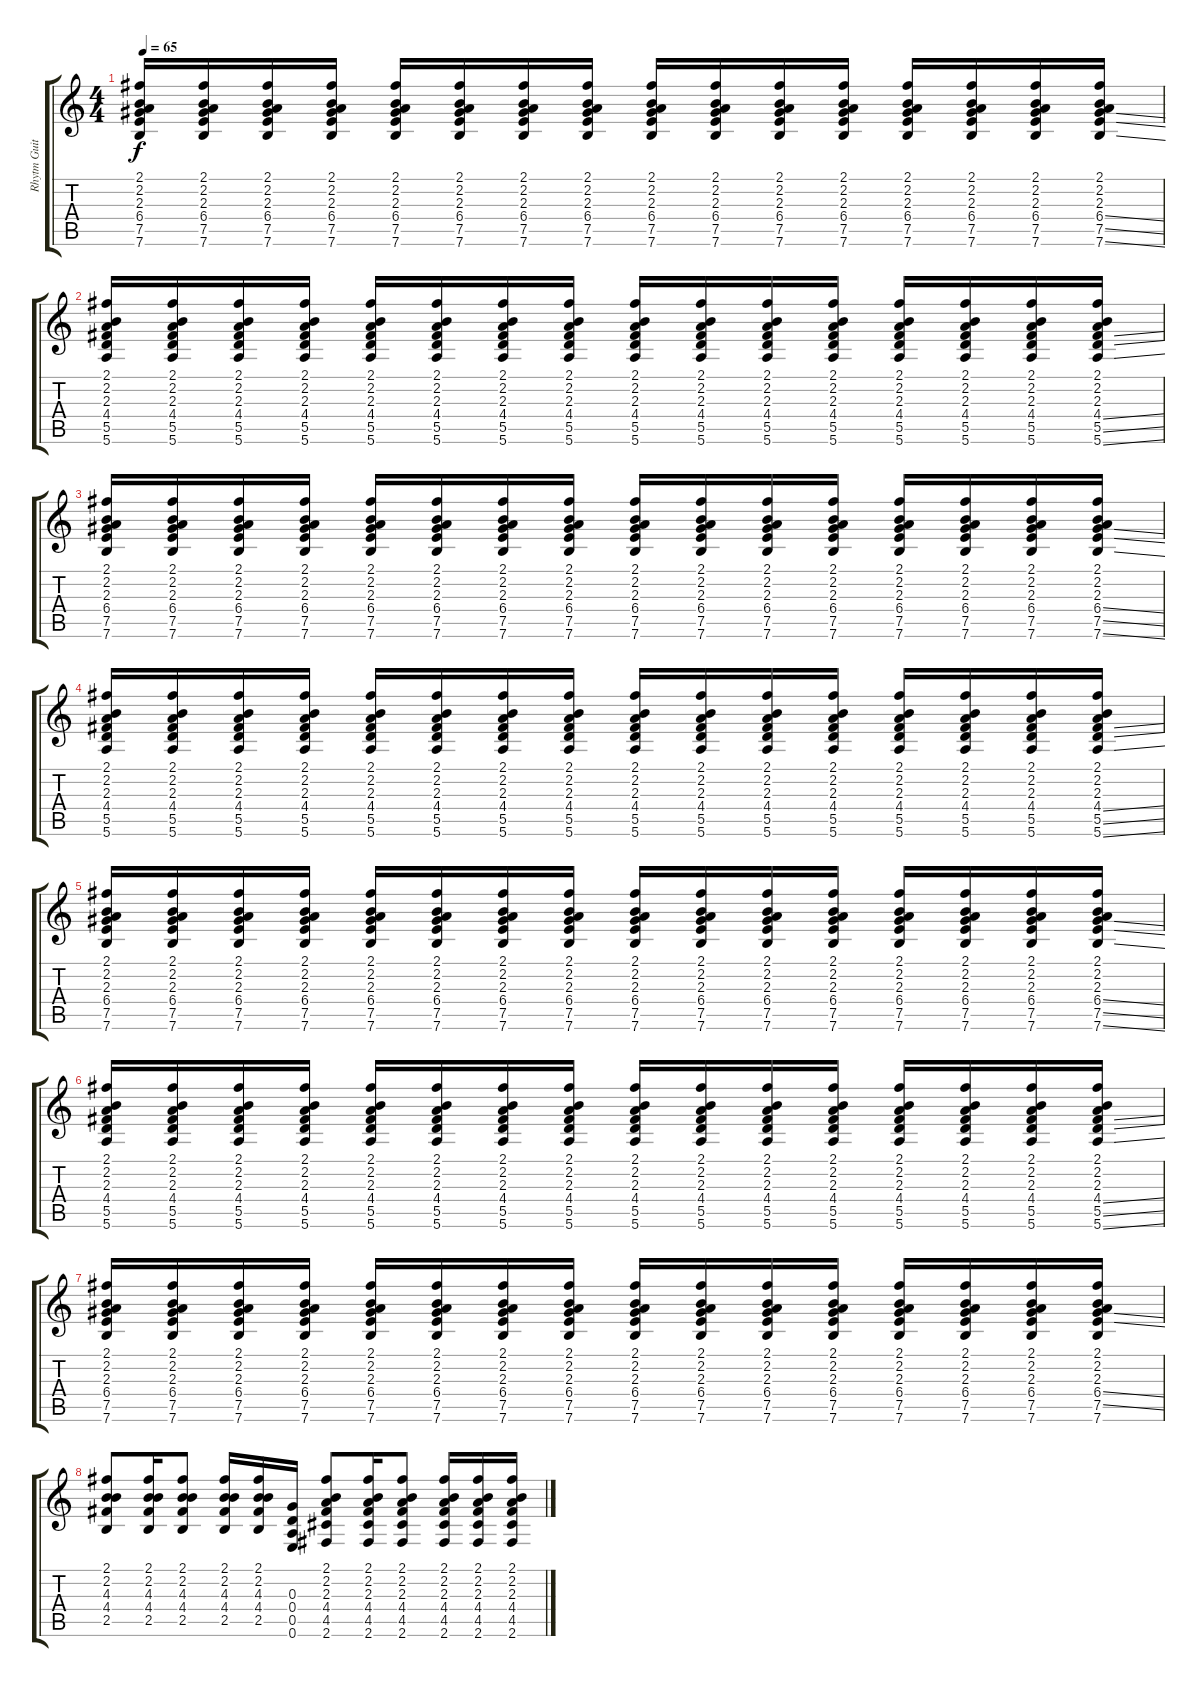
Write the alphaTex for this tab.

\track ("Rhytm Guitar" "Rhytm Guit") {instrument electricguitarclean}
\staff {score tabs}
\tuning (E4 A3 G3 D3 A2 E2) {hide}
\ts (4 4)
\tempo 65
\clef g2
\ks c
(2.1 2.2 2.3 6.4 7.5 7.6).16{dy f} (2.1 2.2 2.3 6.4 7.5 7.6).16 (2.1 2.2 2.3 6.4 7.5 7.6).16 (2.1 2.2 2.3 6.4 7.5 7.6).16 (2.1 2.2 2.3 6.4 7.5 7.6).16 (2.1 2.2 2.3 6.4 7.5 7.6).16 (2.1 2.2 2.3 6.4 7.5 7.6).16 (2.1 2.2 2.3 6.4 7.5 7.6).16 (2.1 2.2 2.3 6.4 7.5 7.6).16 (2.1 2.2 2.3 6.4 7.5 7.6).16 (2.1 2.2 2.3 6.4 7.5 7.6).16 (2.1 2.2 2.3 6.4 7.5 7.6).16 (2.1 2.2 2.3 6.4 7.5 7.6).16 (2.1 2.2 2.3 6.4 7.5 7.6).16 (2.1 2.2 2.3 6.4 7.5 7.6).16 (2.1 2.2 2.3 6.4{ss} 7.5{ss} 7.6{ss}).16 |
(2.1 2.2 2.3 4.4 5.5 5.6).16 (2.1 2.2 2.3 4.4 5.5 5.6).16 (2.1 2.2 2.3 4.4 5.5 5.6).16 (2.1 2.2 2.3 4.4 5.5 5.6).16 (2.1 2.2 2.3 4.4 5.5 5.6).16 (2.1 2.2 2.3 4.4 5.5 5.6).16 (2.1 2.2 2.3 4.4 5.5 5.6).16 (2.1 2.2 2.3 4.4 5.5 5.6).16 (2.1 2.2 2.3 4.4 5.5 5.6).16 (2.1 2.2 2.3 4.4 5.5 5.6).16 (2.1 2.2 2.3 4.4 5.5 5.6).16 (2.1 2.2 2.3 4.4 5.5 5.6).16 (2.1 2.2 2.3 4.4 5.5 5.6).16 (2.1 2.2 2.3 4.4 5.5 5.6).16 (2.1 2.2 2.3 4.4 5.5 5.6).16 (2.1 2.2 2.3 4.4{ss} 5.5{ss} 5.6{ss}).16 |
(2.1 2.2 2.3 6.4 7.5 7.6).16 (2.1 2.2 2.3 6.4 7.5 7.6).16 (2.1 2.2 2.3 6.4 7.5 7.6).16 (2.1 2.2 2.3 6.4 7.5 7.6).16 (2.1 2.2 2.3 6.4 7.5 7.6).16 (2.1 2.2 2.3 6.4 7.5 7.6).16 (2.1 2.2 2.3 6.4 7.5 7.6).16 (2.1 2.2 2.3 6.4 7.5 7.6).16 (2.1 2.2 2.3 6.4 7.5 7.6).16 (2.1 2.2 2.3 6.4 7.5 7.6).16 (2.1 2.2 2.3 6.4 7.5 7.6).16 (2.1 2.2 2.3 6.4 7.5 7.6).16 (2.1 2.2 2.3 6.4 7.5 7.6).16 (2.1 2.2 2.3 6.4 7.5 7.6).16 (2.1 2.2 2.3 6.4 7.5 7.6).16 (2.1 2.2 2.3 6.4{ss} 7.5{ss} 7.6{ss}).16 |
(2.1 2.2 2.3 4.4 5.5 5.6).16 (2.1 2.2 2.3 4.4 5.5 5.6).16 (2.1 2.2 2.3 4.4 5.5 5.6).16 (2.1 2.2 2.3 4.4 5.5 5.6).16 (2.1 2.2 2.3 4.4 5.5 5.6).16 (2.1 2.2 2.3 4.4 5.5 5.6).16 (2.1 2.2 2.3 4.4 5.5 5.6).16 (2.1 2.2 2.3 4.4 5.5 5.6).16 (2.1 2.2 2.3 4.4 5.5 5.6).16 (2.1 2.2 2.3 4.4 5.5 5.6).16 (2.1 2.2 2.3 4.4 5.5 5.6).16 (2.1 2.2 2.3 4.4 5.5 5.6).16 (2.1 2.2 2.3 4.4 5.5 5.6).16 (2.1 2.2 2.3 4.4 5.5 5.6).16 (2.1 2.2 2.3 4.4 5.5 5.6).16 (2.1 2.2 2.3 4.4{ss} 5.5{ss} 5.6{ss}).16 |
(2.1 2.2 2.3 6.4 7.5 7.6).16 (2.1 2.2 2.3 6.4 7.5 7.6).16 (2.1 2.2 2.3 6.4 7.5 7.6).16 (2.1 2.2 2.3 6.4 7.5 7.6).16 (2.1 2.2 2.3 6.4 7.5 7.6).16 (2.1 2.2 2.3 6.4 7.5 7.6).16 (2.1 2.2 2.3 6.4 7.5 7.6).16 (2.1 2.2 2.3 6.4 7.5 7.6).16 (2.1 2.2 2.3 6.4 7.5 7.6).16 (2.1 2.2 2.3 6.4 7.5 7.6).16 (2.1 2.2 2.3 6.4 7.5 7.6).16 (2.1 2.2 2.3 6.4 7.5 7.6).16 (2.1 2.2 2.3 6.4 7.5 7.6).16 (2.1 2.2 2.3 6.4 7.5 7.6).16 (2.1 2.2 2.3 6.4 7.5 7.6).16 (2.1 2.2 2.3 6.4{ss} 7.5{ss} 7.6{ss}).16 |
(2.1 2.2 2.3 4.4 5.5 5.6).16 (2.1 2.2 2.3 4.4 5.5 5.6).16 (2.1 2.2 2.3 4.4 5.5 5.6).16 (2.1 2.2 2.3 4.4 5.5 5.6).16 (2.1 2.2 2.3 4.4 5.5 5.6).16 (2.1 2.2 2.3 4.4 5.5 5.6).16 (2.1 2.2 2.3 4.4 5.5 5.6).16 (2.1 2.2 2.3 4.4 5.5 5.6).16 (2.1 2.2 2.3 4.4 5.5 5.6).16 (2.1 2.2 2.3 4.4 5.5 5.6).16 (2.1 2.2 2.3 4.4 5.5 5.6).16 (2.1 2.2 2.3 4.4 5.5 5.6).16 (2.1 2.2 2.3 4.4 5.5 5.6).16 (2.1 2.2 2.3 4.4 5.5 5.6).16 (2.1 2.2 2.3 4.4 5.5 5.6).16 (2.1 2.2 2.3 4.4{ss} 5.5{ss} 5.6{ss}).16 |
(2.1 2.2 2.3 6.4 7.5 7.6).16 (2.1 2.2 2.3 6.4 7.5 7.6).16 (2.1 2.2 2.3 6.4 7.5 7.6).16 (2.1 2.2 2.3 6.4 7.5 7.6).16 (2.1 2.2 2.3 6.4 7.5 7.6).16 (2.1 2.2 2.3 6.4 7.5 7.6).16 (2.1 2.2 2.3 6.4 7.5 7.6).16 (2.1 2.2 2.3 6.4 7.5 7.6).16 (2.1 2.2 2.3 6.4 7.5 7.6).16 (2.1 2.2 2.3 6.4 7.5 7.6).16 (2.1 2.2 2.3 6.4 7.5 7.6).16 (2.1 2.2 2.3 6.4 7.5 7.6).16 (2.1 2.2 2.3 6.4 7.5 7.6).16 (2.1 2.2 2.3 6.4 7.5 7.6).16 (2.1 2.2 2.3 6.4 7.5 7.6).16 (2.1 2.2 2.3 6.4{ss} 7.5{ss} 7.6).16 |
(2.1 2.2 4.3 4.4 2.5).8 (2.1 2.2 4.3 4.4 2.5).16 (2.1 2.2 4.3 4.4 2.5).8 (2.1 2.2 4.3 4.4 2.5).16 (2.1 2.2 4.3 4.4 2.5).16 (0.3 0.4 0.5 0.6).16 (2.1 2.2 2.3 4.4 4.5 2.6).8 (2.1 2.2 2.3 4.4 4.5 2.6).16 (2.1 2.2 2.3 4.4 4.5 2.6).8 (2.1 2.2 2.3 4.4 4.5 2.6).16 (2.1 2.2 2.3 4.4 4.5 2.6).16 (2.1 2.2 2.3 4.4 4.5 2.6).16
